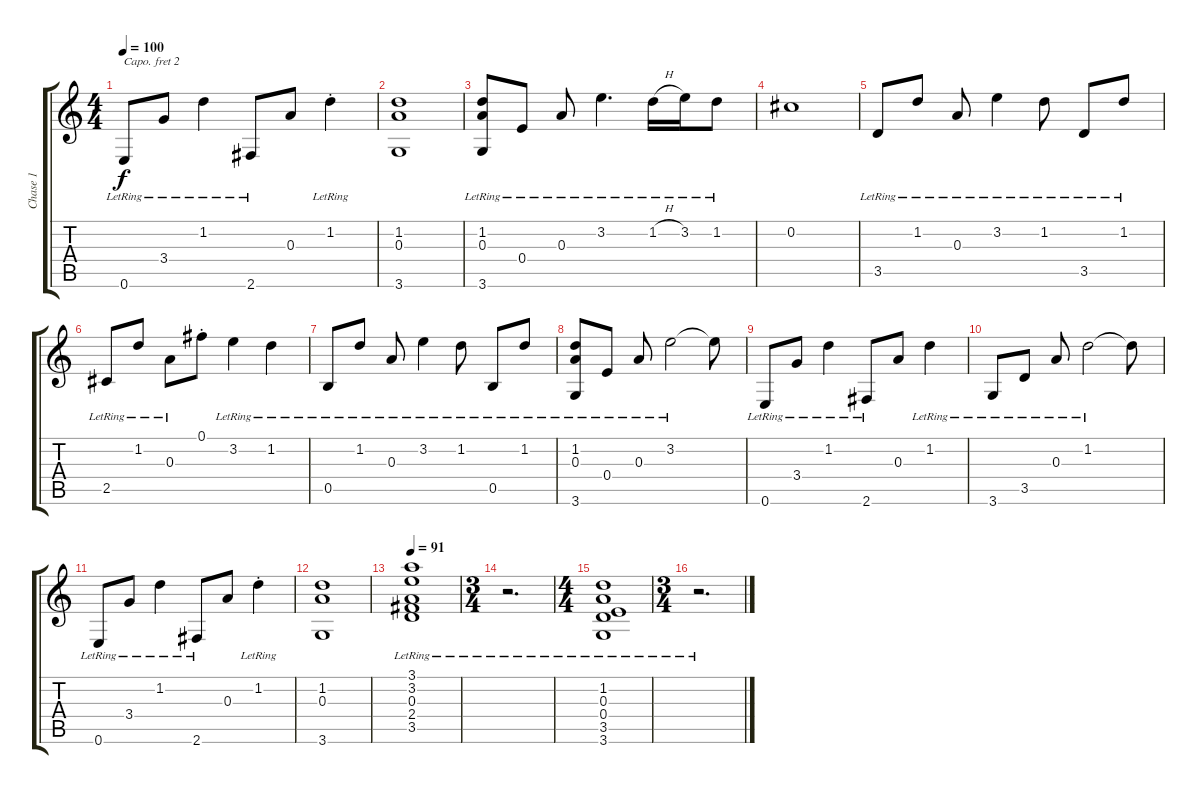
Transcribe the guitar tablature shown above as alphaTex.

\track ("Chase 1" "Chase 1") {instrument acousticguitarsteel}
\staff {score tabs}
\capo 2
\tuning (E4 B3 G3 D3 A2 D2) {hide}
\ts (4 4)
\tempo 100
\clef g2
\ks c
0.6{lr}.8{dy f} 3.4{lr}.8 1.2{lr}.4 2.6{lr}.8 0.3.8 1.2{st lr}.4 |
(1.2 0.3 3.6).1 |
(1.2{lr} 0.3{lr} 3.6{lr}).8 0.4{lr}.8 0.3{lr}.8 3.2{lr}.4{d} 1.2{h lr}.16 3.2{lr}.16 1.2{lr}.8 |
0.2.1 |
3.5{lr}.8 1.2{lr}.8 0.3{lr}.8 3.2{lr}.4 1.2{lr}.8 3.5{lr}.8 1.2{lr}.8 |
2.5{lr}.8 1.2{lr}.8 0.3{lr}.8 0.1{st}.8 3.2{lr}.4 1.2{lr}.4 |
0.5{lr}.8 1.2{lr}.8 0.3{lr}.8 3.2{lr}.4 1.2{lr}.8 0.5{lr}.8 1.2{lr}.8 |
(1.2{lr} 0.3 3.6{lr}).8 0.4{lr}.8 0.3{lr}.8 3.2{lr}.2 3.2{t}.8 |
0.6{lr}.8 3.4{lr}.8 1.2{lr}.4 2.6{lr}.8 0.3.8 1.2{lr}.4 |
3.6{lr}.8 3.5{lr}.8 0.3{lr}.8 1.2{lr}.2 1.2{t}.8 |
0.6{lr}.8 3.4{lr}.8 1.2{lr}.4 2.6{lr}.8 0.3.8 1.2{st lr}.4 |
(1.2 0.3 3.6).1 |
\tempo 91
(3.1{lr} 3.2{lr} 0.3{lr} 2.4{lr} 3.5{lr}).1 |
\ts (3 4)
r.2{d} |
\ts (4 4)
(1.2{lr} 0.3{lr} 0.4{lr} 3.5{lr} 3.6{lr}).1 |
\ts (3 4)
r.2{d}
